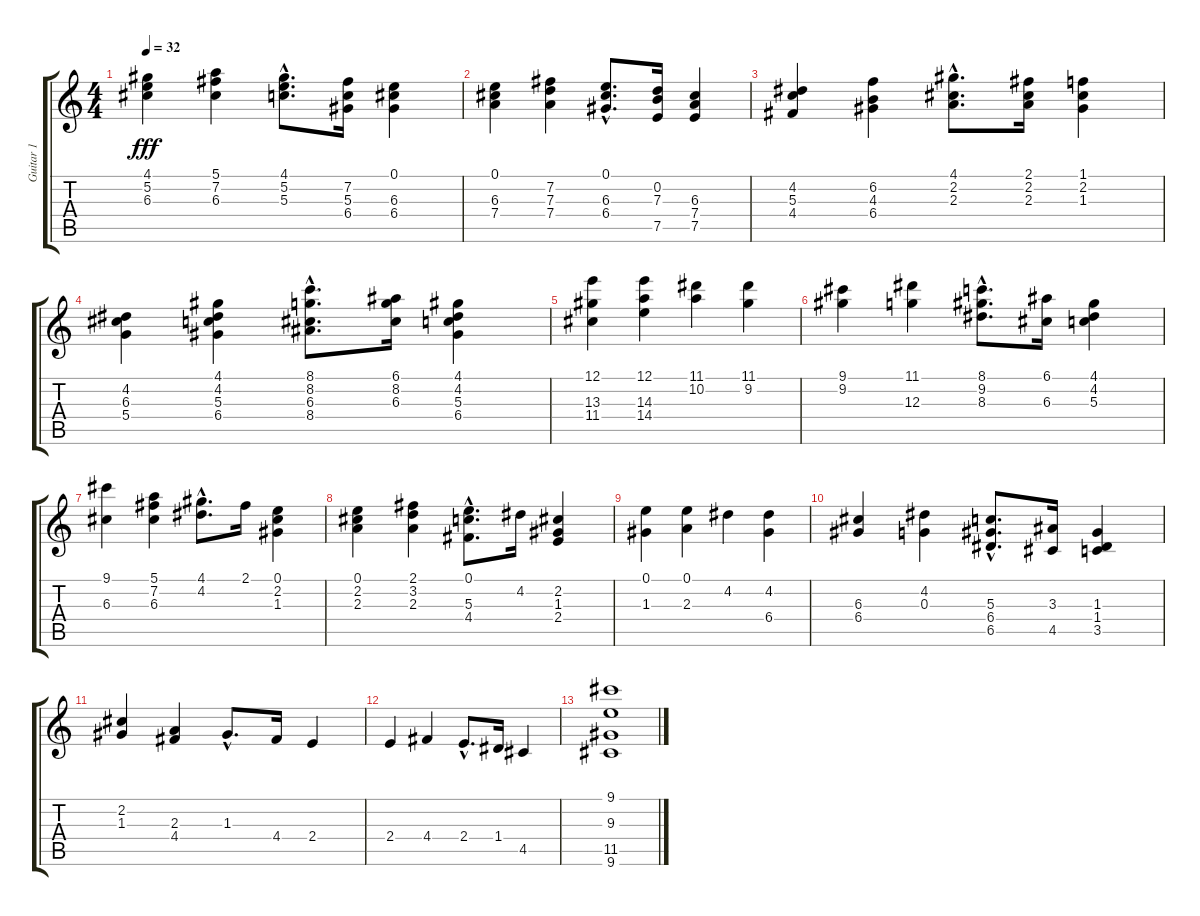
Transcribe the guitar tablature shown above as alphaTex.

\track ("Guitar 1" "Guitar 1") {instrument acousticguitarnylon}
\staff {score tabs}
\tuning (E4 B3 G3 D3 A2 E2) {hide}
\ts (4 4)
\tempo 32
\clef g2
\ks c
(4.1 5.2 6.3).4{dy fff instrument acousticguitarnylon} (5.1 7.2 6.3).4 (4.1{hac} 5.2{hac} 5.3{hac}).8{d} (7.2 5.3 6.4).16 (0.1 6.3 6.4).4 |
(0.1 6.3 7.4).4 (7.2 7.3 7.4).4 (0.1{hac} 6.3{hac} 6.4{hac}).8{d} (0.2 7.3 7.5).16 (6.3 7.4 7.5).4 |
(4.2 5.3 4.4).4 (6.2 4.3 6.4).4 (4.1{hac} 2.2{hac} 2.3{hac}).8{d} (2.1 2.2 2.3).16 (1.1 2.2 1.3).4 |
(4.2 6.3 5.4).4 (4.1 4.2 5.3 6.4).4 (8.1{hac} 8.2{hac} 6.3{hac} 8.4{hac}).8{d} (6.1 8.2 6.3).16 (4.1 4.2 5.3 6.4).4 |
(12.1 13.3 11.4).4 (12.1 14.3 14.4).4 (11.1 10.2).4 (11.1 9.2).4 |
(9.1 9.2).4 (11.1 12.3).4 (8.1{hac} 9.2{hac} 8.3{hac}).8{d} (6.1 6.3).16 (4.1 4.2 5.3).4 |
(9.1 6.3).4 (5.1 7.2 6.3).4 (4.1{hac} 4.2{hac}).8{d} 2.1.16 (0.1 2.2 1.3).4 |
(0.1 2.2 2.3).4 (2.1 3.2 2.3).4 (0.1{hac} 5.3{hac} 4.4{hac}).8{d} 4.2.16 (2.2 1.3 2.4).4 |
(0.1 1.3).4 (0.1 2.3).4 4.2.4 (4.2 6.4).4 |
(6.3 6.4).4 (4.2 0.3).4 (5.3{hac} 6.4{hac} 6.5{hac}).8{d} (3.3 4.5).16 (1.3 1.4 3.5).4 |
(2.2 1.3).4 (2.3 4.4).4 1.3{hac}.8{d} 4.4.16 2.4.4 |
2.4.4 4.4.4 2.4{hac}.8{d} 1.4.16 4.5.4 |
(9.1 9.3 11.5 9.6).1
